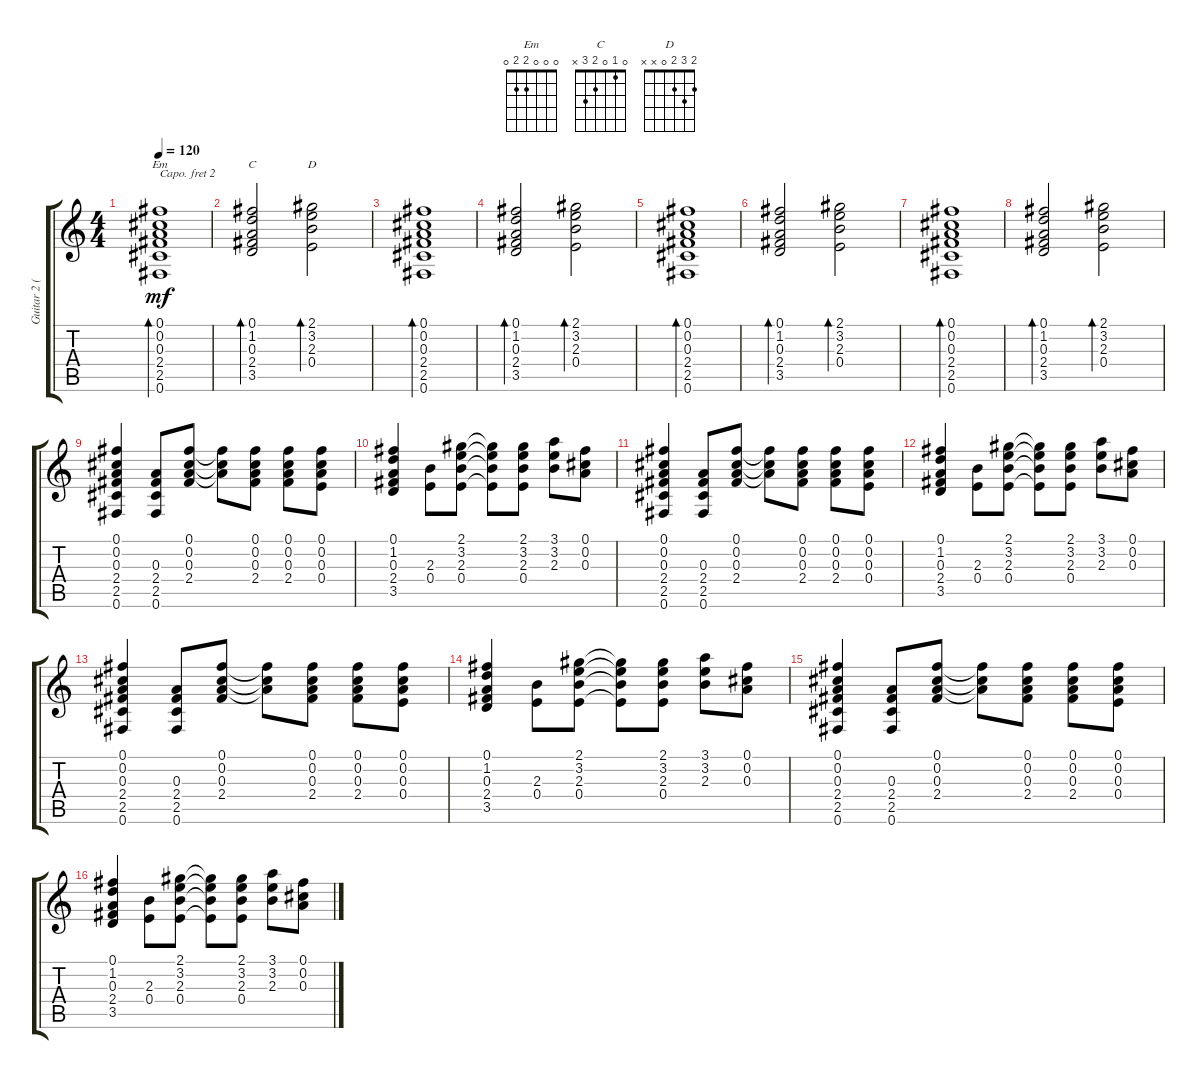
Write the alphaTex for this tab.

\track ("Guitar 2 (capo 2nd)" "Guitar 2 (") {instrument acousticguitarsteel}
\staff {score tabs}
\capo 2
\tuning (E4 B3 G3 D3 A2 E2) {hide}
\chord ("Em" 0 0 0 2 2 0)
\chord ("C" 0 1 0 2 3 x)
\chord ("D" 2 3 2 0 x x)
\ts (4 4)
\tempo 120
\clef g2
\ks c
(0.1 0.2 0.3 2.4 2.5 0.6).1{bd 60 ch "Em" dy mf} |
(0.1 1.2 0.3 2.4 3.5).2{bd 60 ch "C"} (2.1 3.2 2.3 0.4).2{bd 60 ch "D"} |
(0.1 0.2 0.3 2.4 2.5 0.6).1{bd 60} |
(0.1 1.2 0.3 2.4 3.5).2{bd 60} (2.1 3.2 2.3 0.4).2{bd 60} |
(0.1 0.2 0.3 2.4 2.5 0.6).1{bd 60} |
(0.1 1.2 0.3 2.4 3.5).2{bd 60} (2.1 3.2 2.3 0.4).2{bd 60} |
(0.1 0.2 0.3 2.4 2.5 0.6).1{bd 60} |
(0.1 1.2 0.3 2.4 3.5).2{bd 60} (2.1 3.2 2.3 0.4).2{bd 60} |
(0.1 0.2 0.3 2.4 2.5 0.6).4 (0.3 2.4 2.5 0.6).8 (0.1 0.2 0.3 2.4).8 (0.1{t} 0.2{t} 0.3{t}).8 (0.1 0.2 0.3 2.4).8 (0.1 0.2 0.3 2.4).8 (0.1 0.2 0.3 0.4).8 |
(0.1 1.2 0.3 2.4 3.5).4 (2.3 0.4).8 (2.1 3.2 2.3 0.4).8 (2.1{t} 3.2{t} 2.3{t} 0.4{t}).8 (2.1 3.2 2.3 0.4).8 (3.1 3.2 2.3).8 (0.1 0.2 0.3).8 |
(0.1 0.2 0.3 2.4 2.5 0.6).4 (0.3 2.4 2.5 0.6).8 (0.1 0.2 0.3 2.4).8 (0.1{t} 0.2{t} 0.3{t}).8 (0.1 0.2 0.3 2.4).8 (0.1 0.2 0.3 2.4).8 (0.1 0.2 0.3 0.4).8 |
(0.1 1.2 0.3 2.4 3.5).4 (2.3 0.4).8 (2.1 3.2 2.3 0.4).8 (2.1{t} 3.2{t} 2.3{t} 0.4{t}).8 (2.1 3.2 2.3 0.4).8 (3.1 3.2 2.3).8 (0.1 0.2 0.3).8 |
(0.1 0.2 0.3 2.4 2.5 0.6).4 (0.3 2.4 2.5 0.6).8 (0.1 0.2 0.3 2.4).8 (0.1{t} 0.2{t} 0.3{t}).8 (0.1 0.2 0.3 2.4).8 (0.1 0.2 0.3 2.4).8 (0.1 0.2 0.3 0.4).8 |
(0.1 1.2 0.3 2.4 3.5).4 (2.3 0.4).8 (2.1 3.2 2.3 0.4).8 (2.1{t} 3.2{t} 2.3{t} 0.4{t}).8 (2.1 3.2 2.3 0.4).8 (3.1 3.2 2.3).8 (0.1 0.2 0.3).8 |
(0.1 0.2 0.3 2.4 2.5 0.6).4 (0.3 2.4 2.5 0.6).8 (0.1 0.2 0.3 2.4).8 (0.1{t} 0.2{t} 0.3{t}).8 (0.1 0.2 0.3 2.4).8 (0.1 0.2 0.3 2.4).8 (0.1 0.2 0.3 0.4).8 |
(0.1 1.2 0.3 2.4 3.5).4 (2.3 0.4).8 (2.1 3.2 2.3 0.4).8 (2.1{t} 3.2{t} 2.3{t} 0.4{t}).8 (2.1 3.2 2.3 0.4).8 (3.1 3.2 2.3).8 (0.1 0.2 0.3).8
